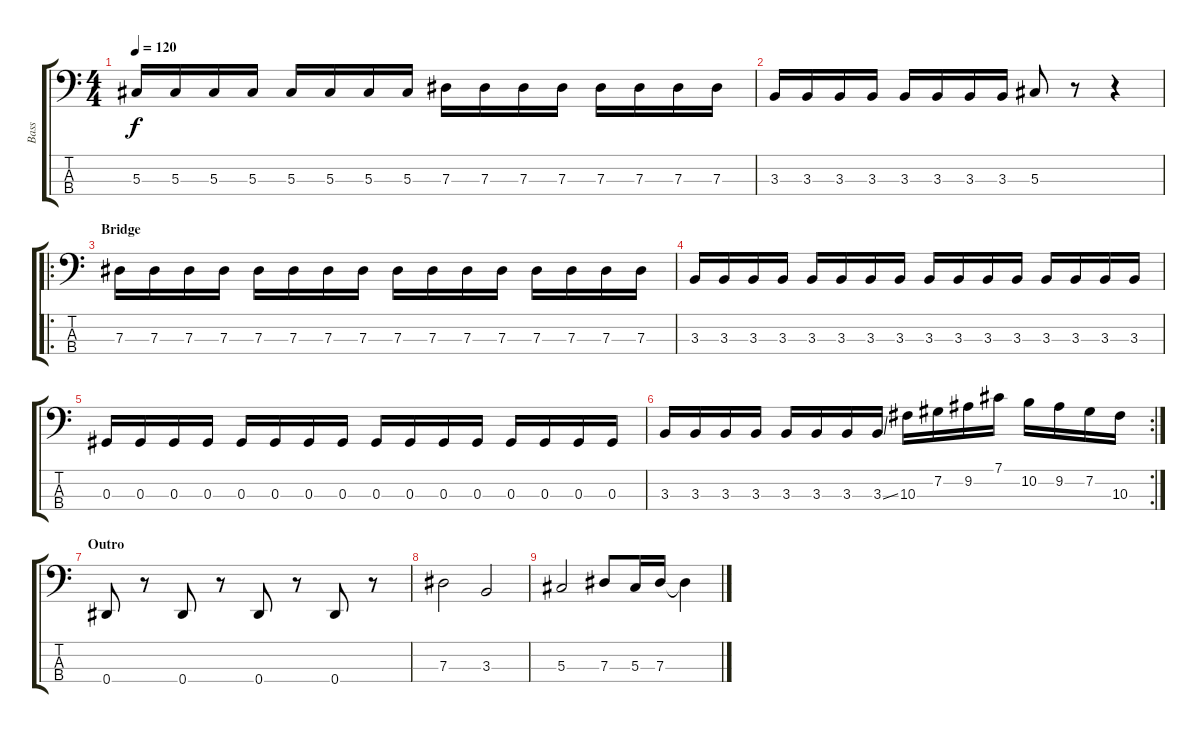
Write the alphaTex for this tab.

\track ("Bass" "Bass") {instrument electricbassfinger}
\staff {score tabs}
\tuning (Gb2 Db2 Ab1 Eb1) {hide}
\ts (4 4)
\tempo 120
\clef f4
\ks c
5.3.16{dy f} 5.3.16 5.3.16 5.3.16 5.3.16 5.3.16 5.3.16 5.3.16 7.3.16 7.3.16 7.3.16 7.3.16 7.3.16 7.3.16 7.3.16 7.3.16 |
3.3.16 3.3.16 3.3.16 3.3.16 3.3.16 3.3.16 3.3.16 3.3.16 5.3.8 r.8 r.4 |
\ro
\section ("" "Bridge")
7.3.16 7.3.16 7.3.16 7.3.16 7.3.16 7.3.16 7.3.16 7.3.16 7.3.16 7.3.16 7.3.16 7.3.16 7.3.16 7.3.16 7.3.16 7.3.16 |
3.3.16 3.3.16 3.3.16 3.3.16 3.3.16 3.3.16 3.3.16 3.3.16 3.3.16 3.3.16 3.3.16 3.3.16 3.3.16 3.3.16 3.3.16 3.3.16 |
0.3.16 0.3.16 0.3.16 0.3.16 0.3.16 0.3.16 0.3.16 0.3.16 0.3.16 0.3.16 0.3.16 0.3.16 0.3.16 0.3.16 0.3.16 0.3.16 |
\rc 2
3.3.16 3.3.16 3.3.16 3.3.16 3.3.16 3.3.16 3.3.16 3.3{ss}.16 10.3.16 7.2.16 9.2.16 7.1.16 10.2.16 9.2.16 7.2.16 10.3.16 |
\section ("" "Outro")
0.4.8 r.8 0.4.8 r.8 0.4.8 r.8 0.4.8 r.8 |
7.3.2 3.3.2 |
5.3.2 7.3.8 5.3.16 7.3.16 7.3{t}.4
